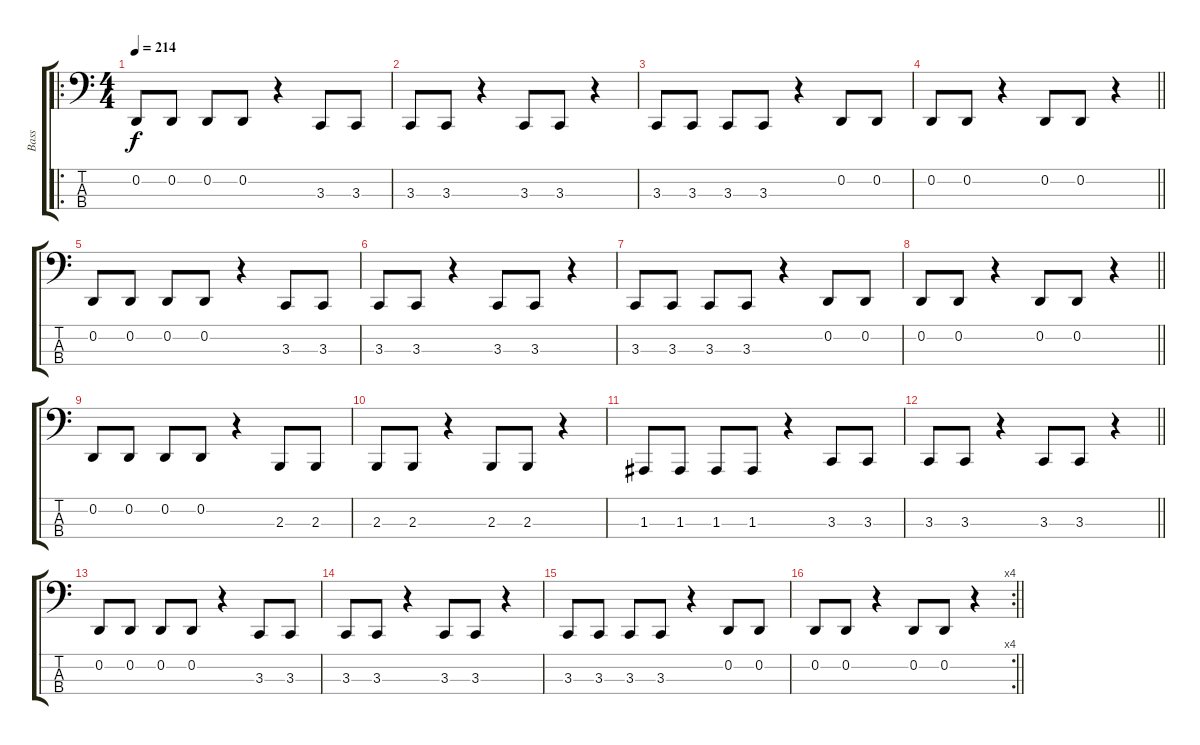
\track ("Bass" "Bass") {instrument ocarina}
\staff {score tabs}
\tuning (G2 D2 A1 E1) {hide}
\ro
\ts (4 4)
\section ("" "")
\tempo 214
\clef f4
\ks c
0.2.8{dy f} 0.2.8 0.2.8 0.2.8 r.4 3.3.8 3.3.8 |
3.3.8 3.3.8 r.4 3.3.8 3.3.8 r.4 |
3.3.8 3.3.8 3.3.8 3.3.8 r.4 0.2.8 0.2.8 |
\barLineRight lightlight
0.2.8 0.2.8 r.4 0.2.8 0.2.8 r.4 |
0.2.8 0.2.8 0.2.8 0.2.8 r.4 3.3.8 3.3.8 |
3.3.8 3.3.8 r.4 3.3.8 3.3.8 r.4 |
3.3.8 3.3.8 3.3.8 3.3.8 r.4 0.2.8 0.2.8 |
\barLineRight lightlight
0.2.8 0.2.8 r.4 0.2.8 0.2.8 r.4 |
0.2.8 0.2.8 0.2.8 0.2.8 r.4 2.3.8 2.3.8 |
2.3.8 2.3.8 r.4 2.3.8 2.3.8 r.4 |
1.3.8 1.3.8 1.3.8 1.3.8 r.4 3.3.8 3.3.8 |
\barLineRight lightlight
3.3.8 3.3.8 r.4 3.3.8 3.3.8 r.4 |
0.2.8 0.2.8 0.2.8 0.2.8 r.4 3.3.8 3.3.8 |
3.3.8 3.3.8 r.4 3.3.8 3.3.8 r.4 |
3.3.8 3.3.8 3.3.8 3.3.8 r.4 0.2.8 0.2.8 |
\rc 4
\barLineRight lightlight
0.2.8 0.2.8 r.4 0.2.8 0.2.8 r.4
